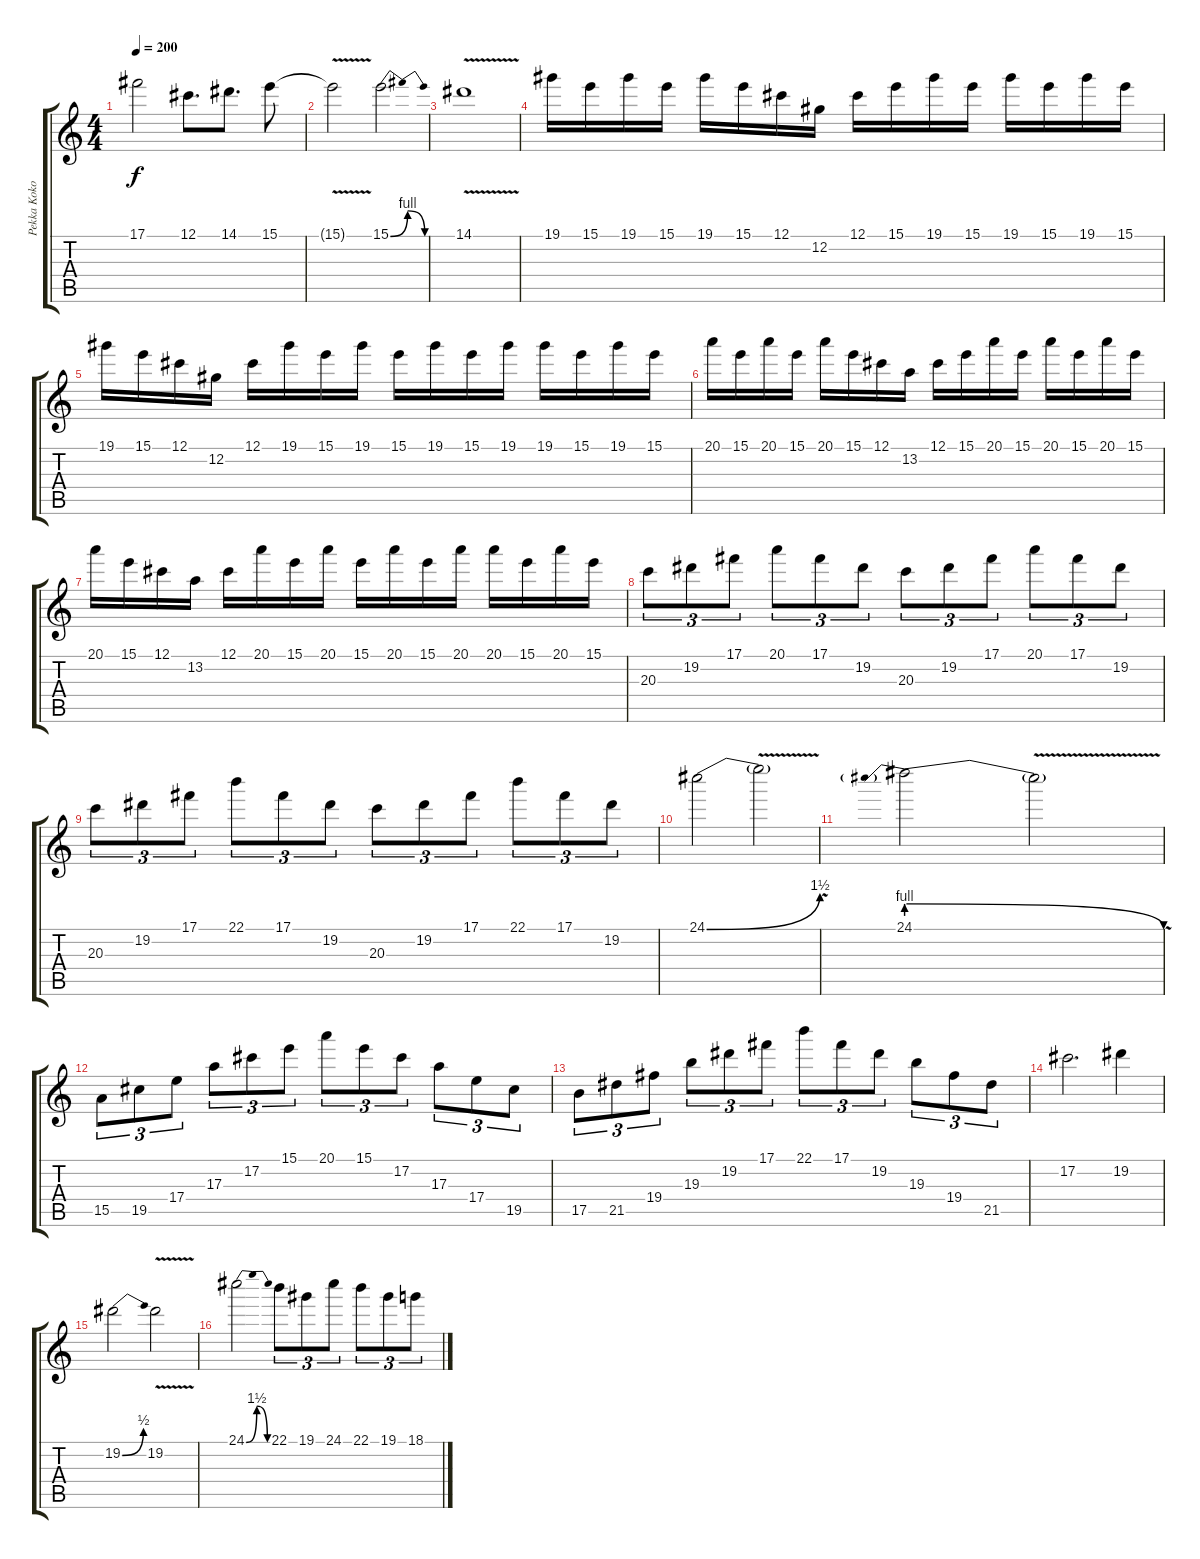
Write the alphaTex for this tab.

\track ("Pekka Koko" "Pekka Koko") {instrument distortionguitar}
\staff {score tabs}
\tuning (Db4 Ab3 E3 B2 Gb2 Db2) {hide}
\ts (4 4)
\tempo 200
\clef g2
\ks c
17.1{t}.2{dy f} 12.1.8{d} 14.1.8{d} 15.1.8 |
15.1{v t}.2 15.1{be (bendrelease 0 0 31 4 31 4 60 0)}.2 |
14.1{v}.1 |
19.1.16 15.1.16 19.1.16 15.1.16 19.1.16 15.1.16 12.1.16 12.2.16 12.1.16 15.1.16 19.1.16 15.1.16 19.1.16 15.1.16 19.1.16 15.1.16 |
19.1.16 15.1.16 12.1.16 12.2.16 12.1.16 19.1.16 15.1.16 19.1.16 15.1.16 19.1.16 15.1.16 19.1.16 19.1.16 15.1.16 19.1.16 15.1.16 |
20.1.16 15.1.16 20.1.16 15.1.16 20.1.16 15.1.16 12.1.16 13.2.16 12.1.16 15.1.16 20.1.16 15.1.16 20.1.16 15.1.16 20.1.16 15.1.16 |
20.1.16 15.1.16 12.1.16 13.2.16 12.1.16 20.1.16 15.1.16 20.1.16 15.1.16 20.1.16 15.1.16 20.1.16 20.1.16 15.1.16 20.1.16 15.1.16 |
20.3.8{tu (3 2)} 19.2.8{tu (3 2)} 17.1.8{tu (3 2)} 20.1.8{tu (3 2)} 17.1.8{tu (3 2)} 19.2.8{tu (3 2)} 20.3.8{tu (3 2)} 19.2.8{tu (3 2)} 17.1.8{tu (3 2)} 20.1.8{tu (3 2)} 17.1.8{tu (3 2)} 19.2.8{tu (3 2)} |
20.3.8{tu (3 2)} 19.2.8{tu (3 2)} 17.1.8{tu (3 2)} 22.1.8{tu (3 2)} 17.1.8{tu (3 2)} 19.2.8{tu (3 2)} 20.3.8{tu (3 2)} 19.2.8{tu (3 2)} 17.1.8{tu (3 2)} 22.1.8{tu (3 2)} 17.1.8{tu (3 2)} 19.2.8{tu (3 2)} |
24.1{be (bend 0 0 60 6)}.2 24.1{v t}.2 |
24.1{be (prebendrelease 0 4 60 0)}.2 24.1{v t}.2 |
15.5.8{tu (3 2)} 19.5.8{tu (3 2)} 17.4.8{tu (3 2)} 17.3.8{tu (3 2)} 17.2.8{tu (3 2)} 15.1.8{tu (3 2)} 20.1.8{tu (3 2)} 15.1.8{tu (3 2)} 17.2.8{tu (3 2)} 17.3.8{tu (3 2)} 17.4.8{tu (3 2)} 19.5.8{tu (3 2)} |
17.5.8{tu (3 2)} 21.5.8{tu (3 2)} 19.4.8{tu (3 2)} 19.3.8{tu (3 2)} 19.2.8{tu (3 2)} 17.1.8{tu (3 2)} 22.1.8{tu (3 2)} 17.1.8{tu (3 2)} 19.2.8{tu (3 2)} 19.3.8{tu (3 2)} 19.4.8{tu (3 2)} 21.5.8{tu (3 2)} |
17.2.2{d} 19.2.4 |
19.2{be (bend 0 0 60 2)}.2 19.2{v}.2 |
24.1{be (bendrelease 0 0 30 6 30 6 60 0)}.2 22.1.8{tu (3 2)} 19.1.8{tu (3 2)} 24.1.8{tu (3 2)} 22.1.8{tu (3 2)} 19.1.8{tu (3 2)} 18.1.8{tu (3 2)}
